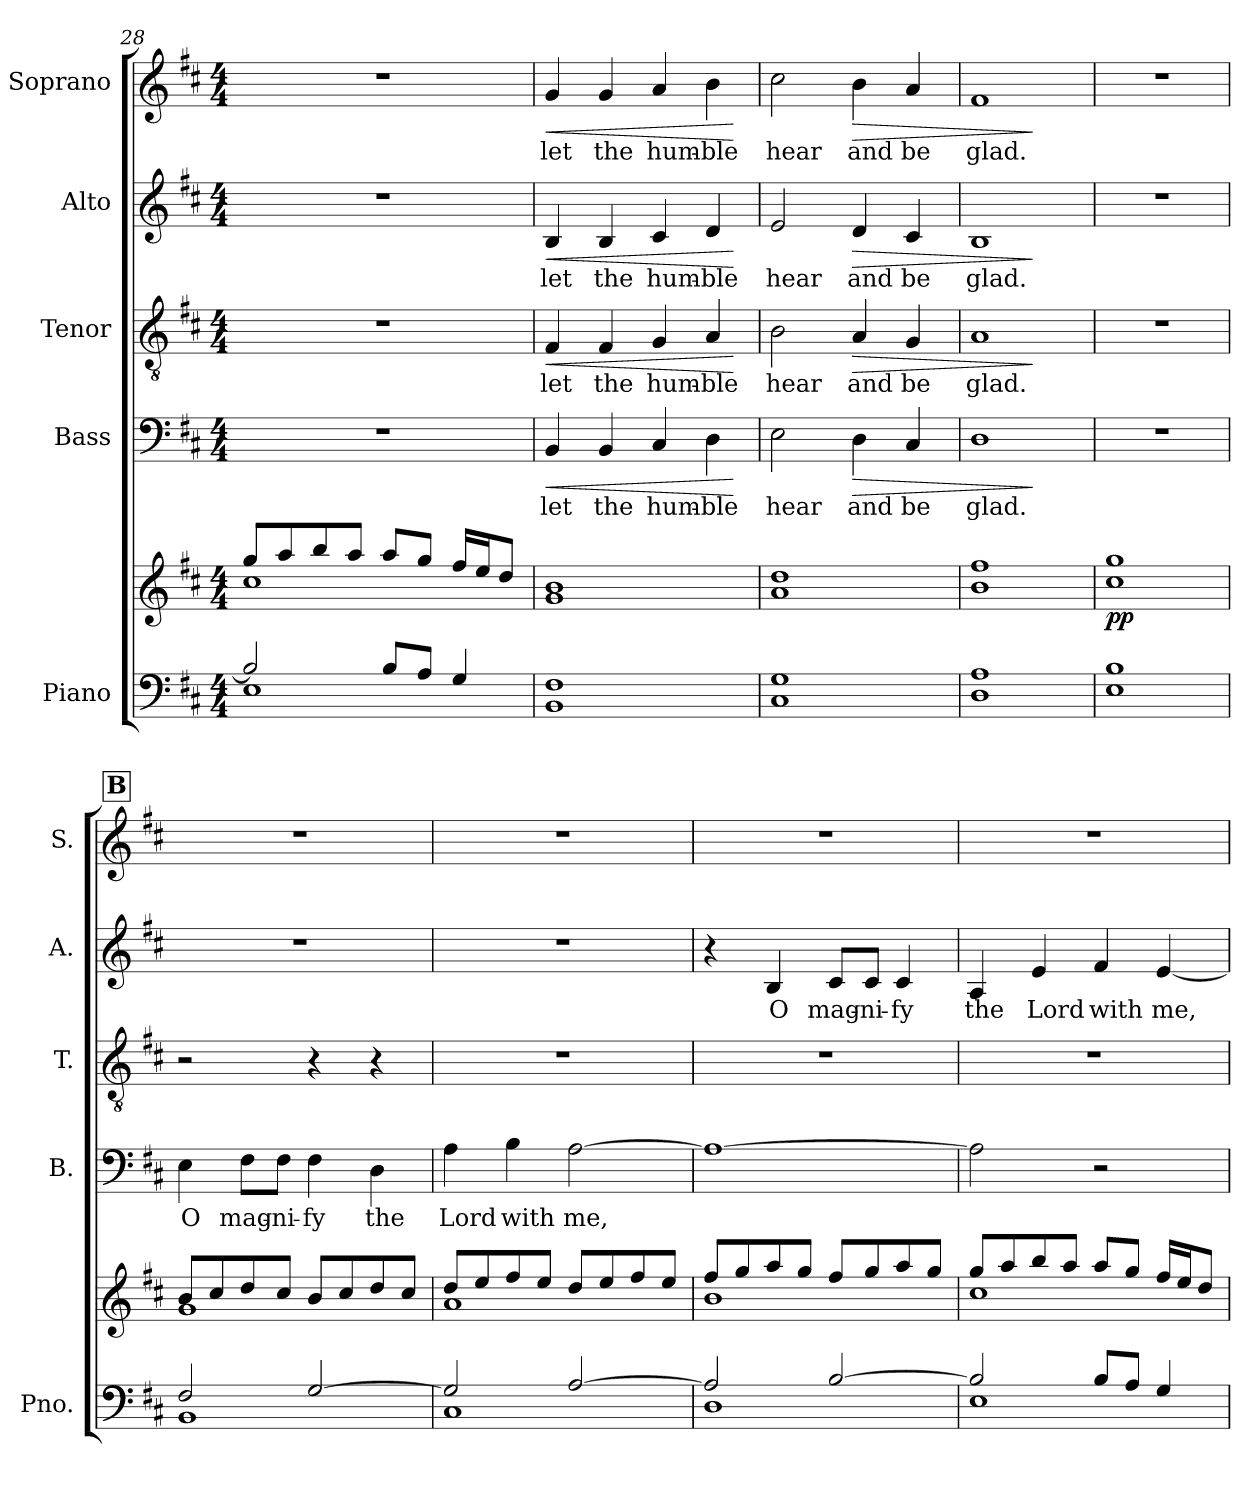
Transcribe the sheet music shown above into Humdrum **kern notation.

**kern	**kern	**dynam	**kern	**text	**dynam	**kern	**text	**dynam	**kern	**text	**dynam	**kern	**text	**dynam
*part5	*part5	*part5	*part4	*part4	*part4	*part3	*part3	*part3	*part2	*part2	*part2	*part1	*part1	*part1
*staff6	*staff5	*staff5/6	*staff4	*staff4	*staff4	*staff3	*staff3	*staff3	*staff2	*staff2	*staff2	*staff1	*staff1	*staff1
*I"Piano	*	*	*I"Bass	*	*	*I"Tenor	*	*	*I"Alto	*	*	*I"Soprano	*	*
*I'Pno.	*	*	*I'B.	*	*	*I'T.	*	*	*I'A.	*	*	*I'S.	*	*
*clefF4	*clefG2	*	*clefF4	*	*	*clefGv2	*	*	*clefG2	*	*	*clefG2	*	*
*k[f#c#]	*k[f#c#]	*	*k[f#c#]	*	*	*k[f#c#]	*	*	*k[f#c#]	*	*	*k[f#c#]	*	*
*M4/4	*M4/4	*	*M4/4	*	*	*M4/4	*	*	*M4/4	*	*	*M4/4	*	*
=28	=28	=28	=28	=28	=28	=28	=28	=28	=28	=28	=28	=28	=28	=28
*^	*^	*	*	*	*	*	*	*	*	*	*	*	*	*
2B/]	1E	8gg/L	1cc#	.	1r	.	.	1r	.	.	1r	.	.	1r	.	.
.	.	8aa/	.	.	.	.	.	.	.	.	.	.	.	.	.	.
.	.	8bb/	.	.	.	.	.	.	.	.	.	.	.	.	.	.
.	.	8aa/J	.	.	.	.	.	.	.	.	.	.	.	.	.	.
8B/L	.	8aa/L	.	.	.	.	.	.	.	.	.	.	.	.	.	.
8A/J	.	8gg/J	.	.	.	.	.	.	.	.	.	.	.	.	.	.
4G/	.	16ff#/LL	.	.	.	.	.	.	.	.	.	.	.	.	.	.
.	.	16ee/J	.	.	.	.	.	.	.	.	.	.	.	.	.	.
.	.	8dd/J	.	.	.	.	.	.	.	.	.	.	.	.	.	.
*v	*v	*	*	*	*	*	*	*	*	*	*	*	*	*	*	*
*	*v	*v	*	*	*	*	*	*	*	*	*	*	*	*	*
=29	=29	=29	=29	=29	=29	=29	=29	=29	=29	=29	=29	=29	=29	=29
!	!	!	!	!LO:LY:b	!LO:HP:b	!	!LO:LY:b	!LO:HP:b	!	!LO:LY:b	!LO:HP:b	!	!LO:LY:b	!LO:HP:b
1BB 1F#	1g 1b	.	4BB/	let	<	4F#/	let	<	4B/	let	<	4g/	let	<
!	!	!	!	!LO:LY:b	!	!	!LO:LY:b	!	!	!LO:LY:b	!	!	!LO:LY:b	!
.	.	.	4BB/	the	.	4F#/	the	.	4B/	the	.	4g/	the	.
!	!	!	!	!LO:LY:b	!	!	!LO:LY:b	!	!	!LO:LY:b	!	!	!LO:LY:b	!
.	.	.	4C#/	hum-	.	4G/	hum-	.	4c#/	hum-	.	4a/	hum-	.
!	!	!	!	!LO:LY:b	!	!	!LO:LY:b	!	!	!LO:LY:b	!	!	!LO:LY:b	!
.	.	.	4D\	-ble	.	4A/	-ble	.	4d/	-ble	.	4b\	-ble	.
.	.	.	.	.	[	.	.	[	.	.	[	.	.	[
!!LO:PB:g=z
=30	=30	=30	=30	=30	=30	=30	=30	=30	=30	=30	=30	=30	=30	=30
!	!	!	!	!LO:LY:b	!	!	!LO:LY:b	!	!	!LO:LY:b	!	!	!LO:LY:b	!
1C# 1G	1a 1dd	.	2E\	hear	.	2B\	hear	.	2e/	hear	.	2cc#\	hear	.
!	!	!	!	!LO:LY:b	!LO:HP:b	!	!LO:LY:b	!LO:HP:b	!	!LO:LY:b	!LO:HP:b	!	!LO:LY:b	!LO:HP:b
.	.	.	4D\	and	>	4A/	and	>	4d/	and	>	4b\	and	>
!	!	!	!	!LO:LY:b	!	!	!LO:LY:b	!	!	!LO:LY:b	!	!	!LO:LY:b	!
.	.	.	4C#/	be	.	4G/	be	.	4c#/	be	.	4a/	be	.
=31	=31	=31	=31	=31	=31	=31	=31	=31	=31	=31	=31	=31	=31	=31
!	!	!	!	!LO:LY:b	!	!	!LO:LY:b	!	!	!LO:LY:b	!	!	!LO:LY:b	!
1D 1A	1b 1ff#	.	1D	glad.	.	1A	glad.	.	1B	glad.	.	1f#	glad.	.
.	.	.	.	.	]	.	.	]	.	.	]	.	.	]
=32	=32	=32	=32	=32	=32	=32	=32	=32	=32	=32	=32	=32	=32	=32
!	!	!LO:DY:b	!	!	!	!	!	!	!	!	!	!	!	!
1E 1B	1cc# 1gg	pp	1r	.	.	1r	.	.	1r	.	.	1r	.	.
!!LO:REH:place=s1:a:B:fs=14:t=B
=33	=33	=33	=33	=33	=33	=33	=33	=33	=33	=33	=33	=33	=33	=33
*^	*^	*	*	*	*	*	*	*	*	*	*	*	*	*
!	!	!	!	!	!	!LO:LY:b	!	!	!	!	!	!	!	!	!	!
2F#/	1BB	8b/L	1g	.	4E\	O	.	2r	.	.	1r	.	.	1r	.	.
.	.	8cc#/	.	.	.	.	.	.	.	.	.	.	.	.	.	.
!	!	!	!	!	!	!LO:LY:b	!	!	!	!	!	!	!	!	!	!
.	.	8dd/	.	.	8F#\L	mag-	.	.	.	.	.	.	.	.	.	.
!	!	!	!	!	!	!LO:LY:b	!	!	!	!	!	!	!	!	!	!
.	.	8cc#/J	.	.	8F#\J	-ni-	.	.	.	.	.	.	.	.	.	.
!	!	!	!	!	!	!LO:LY:b	!	!	!	!	!	!	!	!	!	!
[2G/	.	8b/L	.	.	4F#\	-fy	.	4r	.	.	.	.	.	.	.	.
.	.	8cc#/	.	.	.	.	.	.	.	.	.	.	.	.	.	.
!	!	!	!	!	!	!LO:LY:b	!	!	!	!	!	!	!	!	!	!
.	.	8dd/	.	.	4D\	the	.	4r	.	.	.	.	.	.	.	.
.	.	8cc#/J	.	.	.	.	.	.	.	.	.	.	.	.	.	.
=34	=34	=34	=34	=34	=34	=34	=34	=34	=34	=34	=34	=34	=34	=34	=34	=34
!	!	!	!	!	!	!LO:LY:b	!	!	!	!	!	!	!	!	!	!
2G/]	1C#	8dd/L	1a	.	4A\	Lord	.	1r	.	.	1r	.	.	1r	.	.
.	.	8ee/	.	.	.	.	.	.	.	.	.	.	.	.	.	.
!	!	!	!	!	!	!LO:LY:b	!	!	!	!	!	!	!	!	!	!
.	.	8ff#/	.	.	4B\	with	.	.	.	.	.	.	.	.	.	.
.	.	8ee/J	.	.	.	.	.	.	.	.	.	.	.	.	.	.
!	!	!	!	!	!	!LO:LY:b	!	!	!	!	!	!	!	!	!	!
[2A/	.	8dd/L	.	.	[2A\	me,	.	.	.	.	.	.	.	.	.	.
.	.	8ee/	.	.	.	.	.	.	.	.	.	.	.	.	.	.
.	.	8ff#/	.	.	.	.	.	.	.	.	.	.	.	.	.	.
.	.	8ee/J	.	.	.	.	.	.	.	.	.	.	.	.	.	.
=35	=35	=35	=35	=35	=35	=35	=35	=35	=35	=35	=35	=35	=35	=35	=35	=35
2A/]	1D	8ff#/L	1b	.	1A_	.	.	1r	.	.	4r	.	.	1r	.	.
.	.	8gg/	.	.	.	.	.	.	.	.	.	.	.	.	.	.
!	!	!	!	!	!	!	!	!	!	!	!	!LO:LY:b	!	!	!	!
.	.	8aa/	.	.	.	.	.	.	.	.	4B/	O	.	.	.	.
.	.	8gg/J	.	.	.	.	.	.	.	.	.	.	.	.	.	.
!	!	!	!	!	!	!	!	!	!	!	!	!LO:LY:b	!	!	!	!
[2B/	.	8ff#/L	.	.	.	.	.	.	.	.	8c#/L	mag-	.	.	.	.
!	!	!	!	!	!	!	!	!	!	!	!	!LO:LY:b	!	!	!	!
.	.	8gg/	.	.	.	.	.	.	.	.	8c#/J	-ni-	.	.	.	.
!	!	!	!	!	!	!	!	!	!	!	!	!LO:LY:b	!	!	!	!
.	.	8aa/	.	.	.	.	.	.	.	.	4c#/	-fy	.	.	.	.
.	.	8gg/J	.	.	.	.	.	.	.	.	.	.	.	.	.	.
!!LO:LB:g=z
=36	=36	=36	=36	=36	=36	=36	=36	=36	=36	=36	=36	=36	=36	=36	=36	=36
!	!	!	!	!	!	!	!	!	!	!	!	!LO:LY:b	!	!	!	!
2B/]	1E	8gg/L	1cc#	.	2A\]	.	.	1r	.	.	4A/	the	.	1r	.	.
.	.	8aa/	.	.	.	.	.	.	.	.	.	.	.	.	.	.
!	!	!	!	!	!	!	!	!	!	!	!	!LO:LY:b	!	!	!	!
.	.	8bb/	.	.	.	.	.	.	.	.	4e/	Lord	.	.	.	.
.	.	8aa/J	.	.	.	.	.	.	.	.	.	.	.	.	.	.
!	!	!	!	!	!	!	!	!	!	!	!	!LO:LY:b	!	!	!	!
8B/L	.	8aa/L	.	.	2r	.	.	.	.	.	4f#/	with	.	.	.	.
8A/J	.	8gg/J	.	.	.	.	.	.	.	.	.	.	.	.	.	.
!	!	!	!	!	!	!	!	!	!	!	!	!LO:LY:b	!	!	!	!
4G/	.	16ff#/LL	.	.	.	.	.	.	.	.	[4e/	me,	.	.	.	.
.	.	16ee/J	.	.	.	.	.	.	.	.	.	.	.	.	.	.
.	.	8dd/J	.	.	.	.	.	.	.	.	.	.	.	.	.	.
*v	*v	*	*	*	*	*	*	*	*	*	*	*	*	*	*	*
*	*v	*v	*	*	*	*	*	*	*	*	*	*	*	*	*
=	=	=	=	=	=	=	=	=	=	=	=	=	=	=
*-	*-	*-	*-	*-	*-	*-	*-	*-	*-	*-	*-	*-	*-	*-
